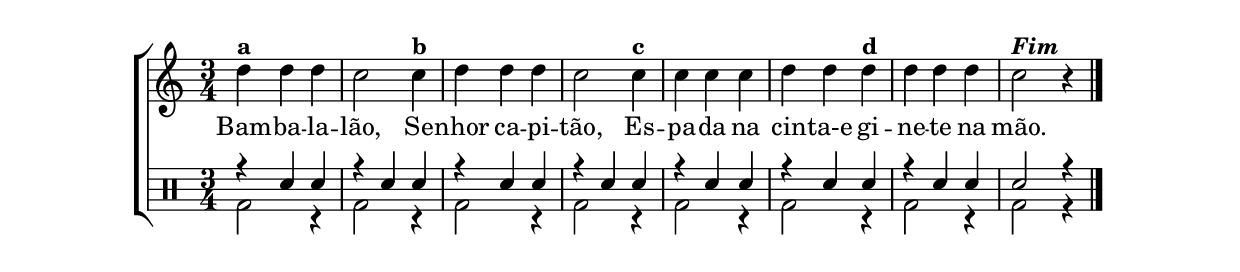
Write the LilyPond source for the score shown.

%-*- coding: utf-8 -*-

\version "2.10.00"

%\header {title = "variacoes sobre bambalalao"}


\new ChoirStaff <<


<<
\relative c { 
\transpose c bes' {
\clef treble
\override Staff.TimeSignature #'style = #'()
\time 3/4
\stemDown
	\clef treble
	e4^\markup {\bold {a}}
	e e d2  
	d4^\markup {\bold {"b"}} e e e d2 
	d4^\markup { \bold {"c"}} d d d e e
	e^\markup { \bold {"d"}} e e e d2^\markup {\italic \bold "Fim"} r4

\bar "||"

\break
}
}

      \context Lyrics \lyricmode {
        Bam4 -- ba -- la -- lão,2 
	Se4 -- nhor ca -- pi -- tão,2
	Es4 -- pa -- da na cin -- ta-e	
	gi -- ne -- te na mão.4

}
   
    >>


\drums {

\override Staff.TimeSignature #'style = #'()
\time 3/4 

\context DrumVoice = "1" { }
\context DrumVoice = "2" {  }

<<
{r4 sn4 sn
r4 sn4 sn
r4 sn4 sn
r4 sn4 sn
r4 sn4 sn
r4 sn4 sn
r4 sn4 sn
sn2 r4  
}
\\{ bd2 r4
bd2 r4
bd2 r4
bd2 r4
bd2 r4
bd2 r4
bd2 r4
bd2 r4

  }
>>


\bar "|."

}

>>